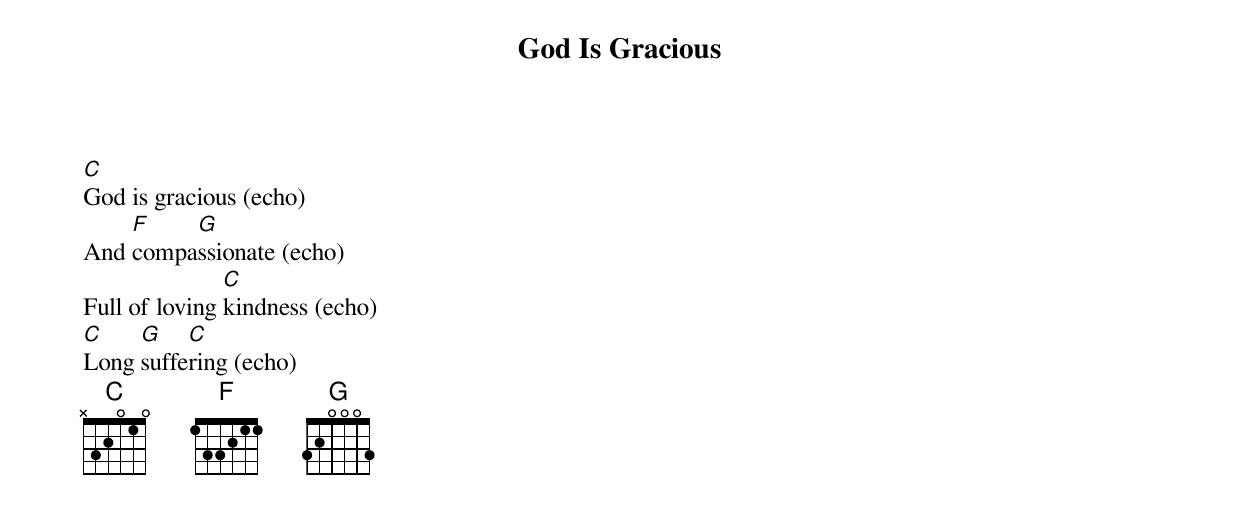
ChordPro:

{title: God Is Gracious}


[C]God is gracious (echo)
And [F]compa[G]ssionate (echo)
Full of loving [C]kindness (echo)
[C]Long [G]suffe[C]ring (echo)
